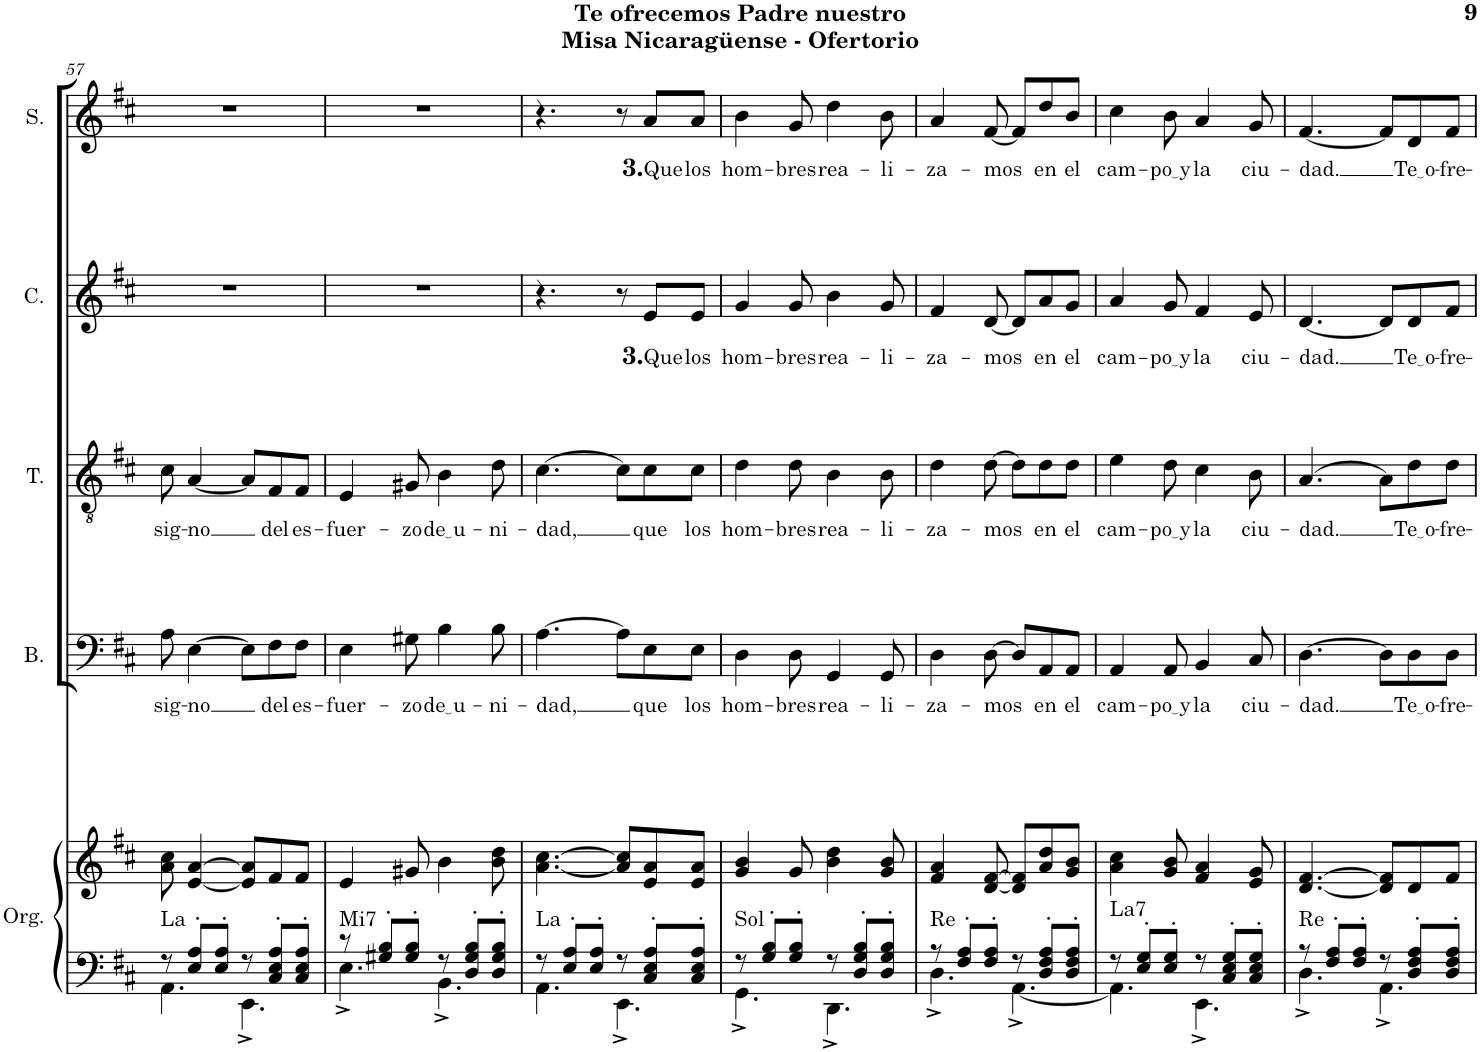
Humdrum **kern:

**kern	**kern	**harte	**kern	**text	**kern	**text	**kern	**text	**kern	**text
*part5	*part5	*part5	*part4	*part4	*part3	*part3	*part2	*part2	*part1	*part1
*staff6	*staff5	*	*staff4	*staff4	*staff3	*staff3	*staff2	*staff2	*staff1	*staff1
*I"Órgano	*	*	*I"Bajo	*	*I"Tenor	*	*I"Contralto	*	*I"Soprano	*
*	*	*	*I'B.	*	*I'T.	*	*I'C.	*	*I'S.	*
!!LO:PB:g=z
*clefF4	*clefG2	*	*clefF4	*	*clefGv2	*	*clefG2	*	*clefG2	*
*k[f#c#]	*k[f#c#]	*	*k[f#c#]	*	*k[f#c#]	*	*k[f#c#]	*	*k[f#c#]	*
*M6/8	*M6/8	*	*M6/8	*	*M6/8	*	*M6/8	*	*M6/8	*
=57	=57	=57	=57	=57	=57	=57	=57	=57	=57	=57
*^	*	*	*	*	*	*	*	*	*	*
!	!	!	!LO:H:kt=La	!	!LO:LY:b	!	!LO:LY:b	!	!	!	!
8r	4.AA\	8a\ 8cc#\	N	8A\	sig-	8c#\	sig-	2.r	.	2.r	.
!	!	!	!	!	!LO:LY:b	!	!LO:LY:b	!	!	!	!
8E/' 8A/'L	.	[4e/ [4a/	.	[4E\	-no	[4A/	-no	.	.	.	.
8E/' 8A/'J	.	.	.	.	.	.	.	.	.	.	.
8r	4.EE^\	8e/] 8a/]L	.	8E\L]	.	8A/L]	.	.	.	.	.
!	!	!	!	!	!LO:LY:b	!	!LO:LY:b	!	!	!	!
8C#/' 8E/' 8A/'L	.	8f#/	.	8F#\	del	8F#/	del	.	.	.	.
!	!	!	!	!	!LO:LY:b	!	!LO:LY:b	!	!	!	!
8C#/' 8E/' 8A/'J	.	8f#/J	.	8F#\J	es-	8F#/J	es-	.	.	.	.
=58	=58	=58	=58	=58	=58	=58	=58	=58	=58	=58	=58
!	!	!	!LO:H:kt=Mi7	!	!LO:LY:b	!	!LO:LY:b	!	!	!	!
8r	4.E^\	4e/	N	4E\	-fuer-	4E/	-fuer-	2.r	.	2.r	.
8G#X/' 8B/'L	.	.	.	.	.	.	.	.	.	.	.
!	!	!	!	!	!LO:LY:b	!	!LO:LY:b	!	!	!	!
8G#/' 8B/'J	.	8g#X/	.	8G#X\	-zo	8G#X/	-zo	.	.	.	.
!	!	!	!	!	!LO:LY:b	!	!LO:LY:b	!	!	!	!
8r	4.BB^\	4b\	.	4B\	de u	4B\	de u	.	.	.	.
8D/' 8G#/' 8B/'L	.	.	.	.	.	.	.	.	.	.	.
!	!	!	!	!	!LO:LY:b	!	!LO:LY:b	!	!	!	!
8D/' 8G#/' 8B/'J	.	8b\ 8dd\	.	8B\	-ni-	8d\	-ni-	.	.	.	.
=59	=59	=59	=59	=59	=59	=59	=59	=59	=59	=59	=59
!	!	!	!LO:H:kt=La	!	!LO:LY:b	!	!LO:LY:b	!	!	!	!
8r	4.AA\	[4.a\ [4.cc#\	N	[4.A\	-dad,	[4.c#\	-dad,	4.r	.	4.r	.
8E/' 8A/'L	.	.	.	.	.	.	.	.	.	.	.
8E/' 8A/'J	.	.	.	.	.	.	.	.	.	.	.
8r	4.EE^\	8a/] 8cc#/]L	.	8A\L]	.	8c#\L]	.	8r	.	8r	.
!	!	!	!	!	!LO:LY:b	!	!LO:LY:b	!	!LO:LY:b	!	!LO:LY:b
8C#/' 8E/' 8A/'L	.	8e/ 8a/	.	8E\	que	8c#\	que	8e/L	3. Que	8a/L	3. Que
!	!	!	!	!	!LO:LY:b	!	!LO:LY:b	!	!LO:LY:b	!	!LO:LY:b
8C#/' 8E/' 8A/'J	.	8e/ 8a/J	.	8E\J	los	8c#\J	los	8e/J	los	8a/J	los
=60	=60	=60	=60	=60	=60	=60	=60	=60	=60	=60	=60
!	!	!	!LO:H:kt=Sol	!	!LO:LY:b	!	!LO:LY:b	!	!LO:LY:b	!	!LO:LY:b
8r	4.GG^\	4g/ 4b/	N	4D\	hom-	4d\	hom-	4g/	hom-	4b\	hom-
8G/' 8B/'L	.	.	.	.	.	.	.	.	.	.	.
!	!	!	!	!	!LO:LY:b	!	!LO:LY:b	!	!LO:LY:b	!	!LO:LY:b
8G/' 8B/'J	.	8g/	.	8D\	-bres	8d\	-bres	8g/	-bres	8g/	-bres
!	!	!	!	!	!LO:LY:b	!	!LO:LY:b	!	!LO:LY:b	!	!LO:LY:b
8r	4.DD^\	4b\ 4dd\	.	4GG/	rea-	4B\	rea-	4b\	rea-	4dd\	rea-
8D/' 8G/' 8B/'L	.	.	.	.	.	.	.	.	.	.	.
!	!	!	!	!	!LO:LY:b	!	!LO:LY:b	!	!LO:LY:b	!	!LO:LY:b
8D/' 8G/' 8B/'J	.	8g/ 8b/	.	8GG/	-li-	8B\	-li-	8g/	-li-	8b\	-li-
=61	=61	=61	=61	=61	=61	=61	=61	=61	=61	=61	=61
!	!	!	!LO:H:kt=Re	!	!LO:LY:b	!	!LO:LY:b	!	!LO:LY:b	!	!LO:LY:b
8r	4.D^\	4f#/ 4a/	N	4D\	-za-	4d\	-za-	4f#/	-za-	4a/	-za-
8F#/' 8A/'L	.	.	.	.	.	.	.	.	.	.	.
!	!	!	!	!	!LO:LY:b	!	!LO:LY:b	!	!LO:LY:b	!	!LO:LY:b
8F#/' 8A/'J	.	[8d/ [8f#/	.	[8D\	-mos	[8d\	-mos	[8d/	-mos	[8f#/	-mos
8r	[4.AA^\	8d/] 8f#/]L	.	8D/L]	.	8d\L]	.	8d/L]	.	8f#/L]	.
!	!	!	!	!	!LO:LY:b	!	!LO:LY:b	!	!LO:LY:b	!	!LO:LY:b
8D/' 8F#/' 8A/'L	.	8a/ 8dd/	.	8AA/	en	8d\	en	8a/	en	8dd/	en
!	!	!	!	!	!LO:LY:b	!	!LO:LY:b	!	!LO:LY:b	!	!LO:LY:b
8D/' 8F#/' 8A/'J	.	8g/ 8b/J	.	8AA/J	el	8d\J	el	8g/J	el	8b/J	el
=62	=62	=62	=62	=62	=62	=62	=62	=62	=62	=62	=62
!	!	!	!LO:H:kt=La7	!	!LO:LY:b	!	!LO:LY:b	!	!LO:LY:b	!	!LO:LY:b
8r	4.AA\]	4a\ 4cc#\	N	4AA/	cam-	4e\	cam-	4a/	cam-	4cc#\	cam-
8E/' 8G/'L	.	.	.	.	.	.	.	.	.	.	.
!	!	!	!	!	!LO:LY:b	!	!LO:LY:b	!	!LO:LY:b	!	!LO:LY:b
8E/' 8G/'J	.	8g/ 8b/	.	8AA/	po y	8d\	po y	8g/	po y	8b\	po y
!	!	!	!	!	!LO:LY:b	!	!LO:LY:b	!	!LO:LY:b	!	!LO:LY:b
8r	4.EE^\	4f#/ 4a/	.	4BB/	la	4c#\	la	4f#/	la	4a/	la
8C#/' 8E/' 8G/'L	.	.	.	.	.	.	.	.	.	.	.
!	!	!	!	!	!LO:LY:b	!	!LO:LY:b	!	!LO:LY:b	!	!LO:LY:b
8C#/' 8E/' 8G/'J	.	8e/ 8g/	.	8C#/	ciu-	8B\	ciu-	8e/	ciu-	8g/	ciu-
=63	=63	=63	=63	=63	=63	=63	=63	=63	=63	=63	=63
!	!	!	!LO:H:kt=Re	!	!LO:LY:b	!	!LO:LY:b	!	!LO:LY:b	!	!LO:LY:b
8r	4.D^\	[4.d/ [4.f#/	N	[4.D\	-dad.	[4.A/	-dad.	[4.d/	-dad.	[4.f#/	-dad.
8F#/' 8A/'L	.	.	.	.	.	.	.	.	.	.	.
8F#/' 8A/'J	.	.	.	.	.	.	.	.	.	.	.
8r	4.AA^\	8d/] 8f#/]L	.	8D\L]	.	8A\L]	.	8d/L]	.	8f#/L]	.
!	!	!	!	!	!LO:LY:b	!	!LO:LY:b	!	!LO:LY:b	!	!LO:LY:b
8D/' 8F#/' 8A/'L	.	8d/	.	8D\	Te o	8d\	Te o	8d/	Te o	8d/	Te o
!	!	!	!	!	!LO:LY:b	!	!LO:LY:b	!	!LO:LY:b	!	!LO:LY:b
8D/' 8F#/' 8A/'J	.	8f#/J	.	8D\J	-fre-	8d\J	-fre-	8f#/J	-fre-	8f#/J	-fre-
*v	*v	*	*	*	*	*	*	*	*	*	*
=	=	=	=	=	=	=	=	=	=	=
*-	*-	*-	*-	*-	*-	*-	*-	*-	*-	*-
